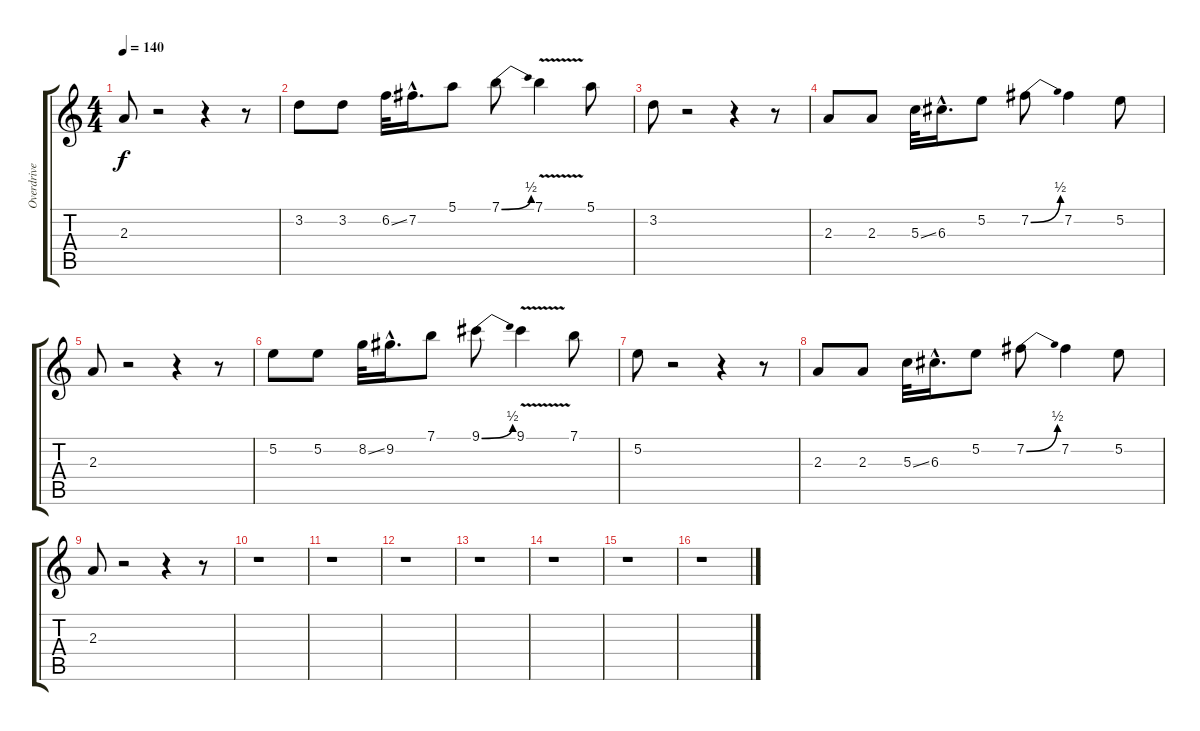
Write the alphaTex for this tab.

\track ("Overdrive Gtr 1" "Overdrive ") {instrument overdrivenguitar}
\staff {score tabs}
\tuning (E4 B3 G3 D3 A2 E2) {hide}
\ts (4 4)
\tempo 140
\clef g2
\ks c
2.3.8{dy f} r.2 r.4 r.8 |
3.2.8 3.2.8 6.2{ss}.32 7.2{hac}.16{d} 5.1.8 7.1{be (bend 0 0 60 2)}.8 7.1{v}.4 5.1.8 |
3.2.8 r.2 r.4 r.8 |
2.3.8 2.3.8 5.3{ss}.32 6.3{hac}.16{d} 5.2.8 7.2{be (bend 0 0 60 2)}.8 7.2.4 5.2.8 |
2.3.8 r.2 r.4 r.8 |
5.2.8 5.2.8 8.2{ss}.32 9.2{hac}.16{d} 7.1.8 9.1{be (bend 0 0 60 2)}.8 9.1{v}.4 7.1.8 |
5.2.8 r.2 r.4 r.8 |
2.3.8 2.3.8 5.3{ss}.32 6.3{hac}.16{d} 5.2.8 7.2{be (bend 0 0 60 2)}.8 7.2.4 5.2.8 |
2.3.8 r.2 r.4 r.8 |
r.1 |
r.1 |
r.1 |
r.1 |
r.1 |
r.1 |
r.1
